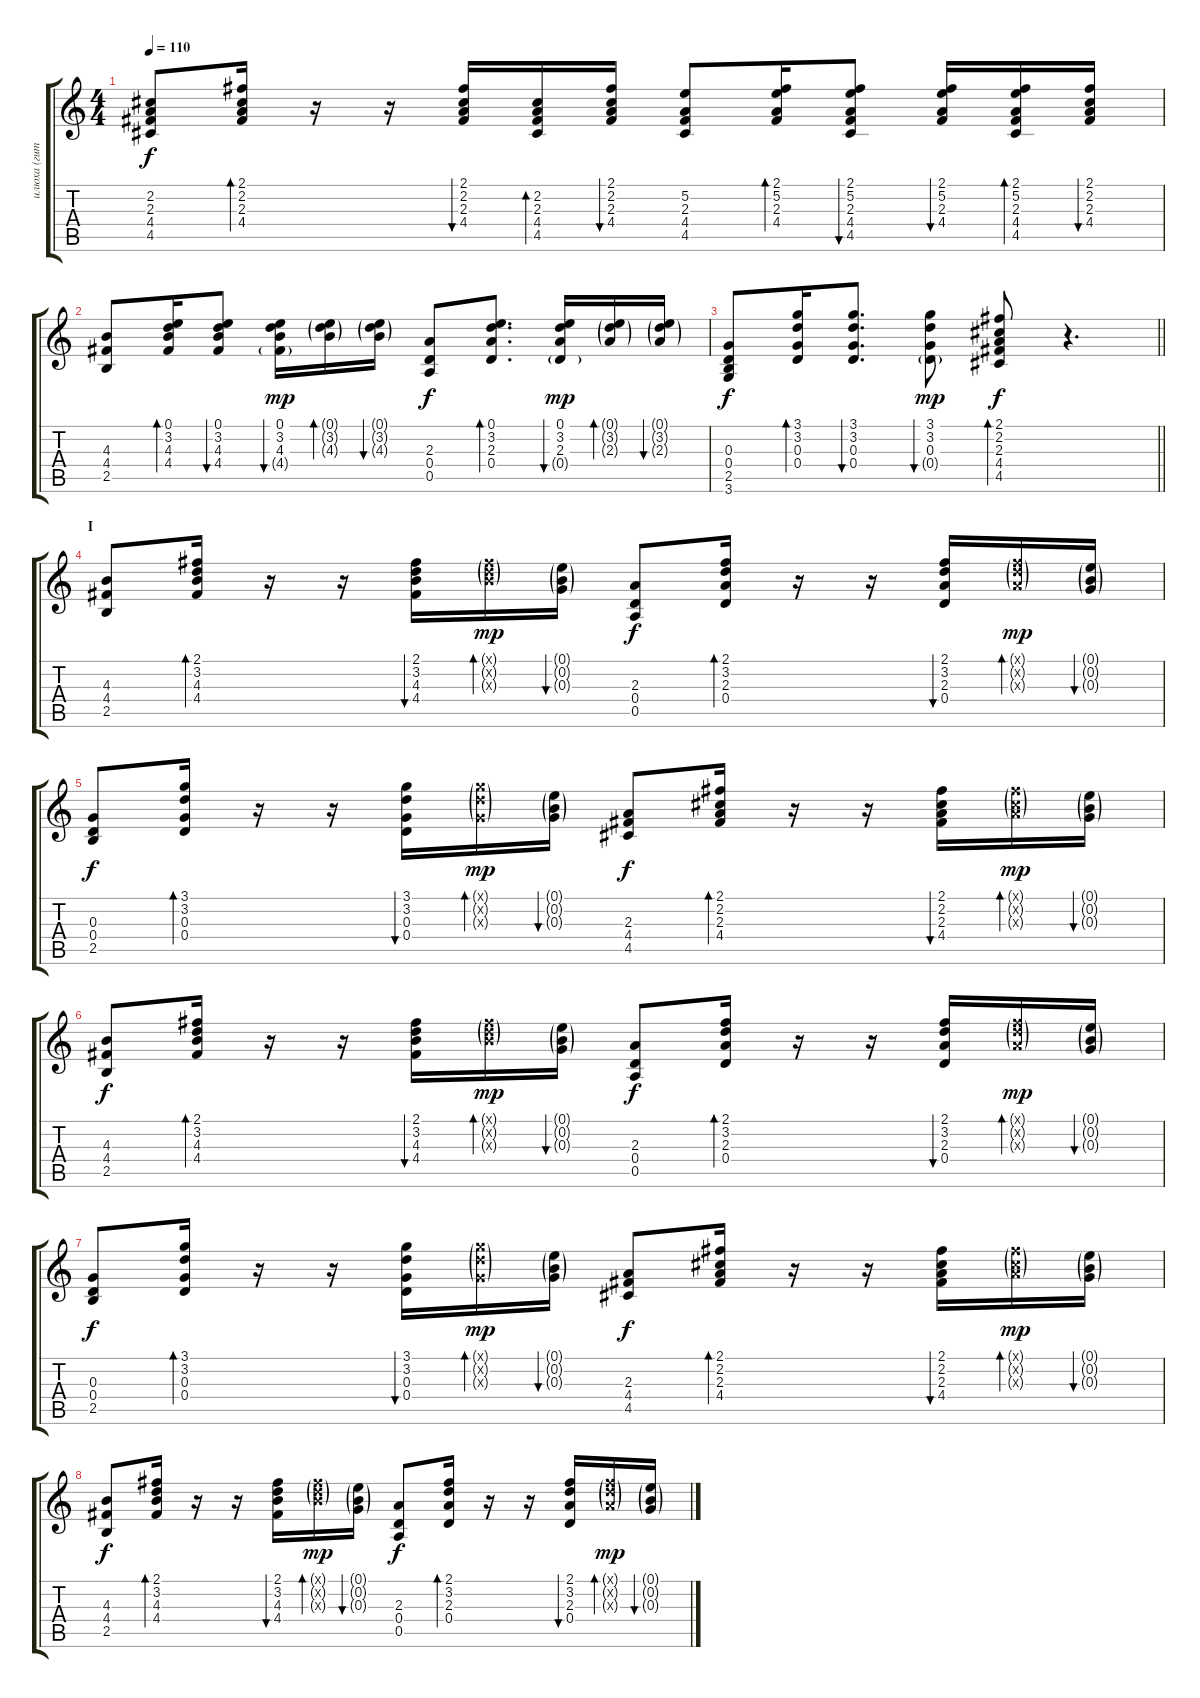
\track ("илюха (гитара)" "илюха (гит") {instrument acousticguitarsteel}
\staff {score tabs}
\tuning (E4 B3 G3 D3 A2 E2) {hide}
\ts (4 4)
\tempo 110
\clef g2
\ks c
(2.2 2.3 4.4 4.5).8{dy f} (2.1 2.2 2.3 4.4).16{bd 30} r.16 r.16 (2.1 2.2 2.3 4.4).16{bu 30} (2.2 2.3 4.4 4.5).16{bd 30} (2.1 2.2 2.3 4.4).16{bu 30} (5.2 2.3 4.4 4.5).8 (2.1 5.2 2.3 4.4).16{bd 30} (2.1 5.2 2.3 4.4 4.5).8{bu 30} (2.1 5.2 2.3 4.4).16{bu 30} (2.1 5.2 2.3 4.4 4.5).16{bd 30} (2.1 2.2 2.3 4.4).16{bu 30} |
(4.3 4.4 2.5).8 (0.1 3.2 4.3 4.4).16{bd 30} (0.1 3.2 4.3 4.4).8{bu 30} (0.1 3.2 4.3 4.4{g}).16{bu 30 dy mp} (0.1{g} 3.2{g} 4.3{g}).16{bd 30} (0.1{g} 3.2{g} 4.3{g}).16{bu 30} (2.3 0.4 0.5).8{dy f} (0.1 3.2 2.3 0.4).8{d bd 30} (0.1 3.2 2.3 0.4{g}).16{bu 30 dy mp} (0.1{g} 3.2{g} 2.3{g}).16{bd 30} (0.1{g} 3.2{g} 2.3{g}).16{bu 30} |
\barLineRight lightlight
(0.3 0.4 2.5 3.6).8{dy f} (3.1 3.2 0.3 0.4).16{bd 30} (3.1 3.2 0.3 0.4).8{d bu 30} (3.1 3.2 0.3 0.4{g}).8{bu 30 dy mp} (2.1 2.2 2.3 4.4 4.5).8{bd 30 dy f} r.4{d} |
\section ("" "I")
(4.3 4.4 2.5).8 (2.1 3.2 4.3 4.4).16{bd 30} r.16 r.16 (2.1 3.2 4.3 4.4).16{bu 30} (2.1{g x} 3.2{g x} 4.3{g x}).16{bd 30 dy mp} (0.1{g} 0.2{g} 0.3{g}).16{bu 30} (2.3 0.4 0.5).8{dy f} (2.1 3.2 2.3 0.4).16{bd 30} r.16 r.16 (2.1 3.2 2.3 0.4).16{bu 30} (2.1{g x} 3.2{g x} 2.3{g x}).16{bd 30 dy mp} (0.1{g} 0.2{g} 0.3{g}).16{bu 30} |
(0.3 0.4 2.5).8{dy f} (3.1 3.2 0.3 0.4).16{bd 30} r.16 r.16 (3.1 3.2 0.3 0.4).16{bu 30} (3.1{g x} 3.2{g x} 0.3{g x}).16{bd 30 dy mp} (0.1{g} 0.2{g} 0.3{g}).16{bu 30} (2.3 4.4 4.5).8{dy f} (2.1 2.2 2.3 4.4).16{bd 30} r.16 r.16 (2.1 2.2 2.3 4.4).16{bu 30} (2.1{g x} 2.2{g x} 2.3{g x}).16{bd 30 dy mp} (0.1{g} 0.2{g} 0.3{g}).16{bu 30} |
(4.3 4.4 2.5).8{dy f} (2.1 3.2 4.3 4.4).16{bd 30} r.16 r.16 (2.1 3.2 4.3 4.4).16{bu 30} (2.1{g x} 3.2{g x} 4.3{g x}).16{bd 30 dy mp} (0.1{g} 0.2{g} 0.3{g}).16{bu 30} (2.3 0.4 0.5).8{dy f} (2.1 3.2 2.3 0.4).16{bd 30} r.16 r.16 (2.1 3.2 2.3 0.4).16{bu 30} (2.1{g x} 3.2{g x} 2.3{g x}).16{bd 30 dy mp} (0.1{g} 0.2{g} 0.3{g}).16{bu 30} |
(0.3 0.4 2.5).8{dy f} (3.1 3.2 0.3 0.4).16{bd 30} r.16 r.16 (3.1 3.2 0.3 0.4).16{bu 30} (3.1{g x} 3.2{g x} 0.3{g x}).16{bd 30 dy mp} (0.1{g} 0.2{g} 0.3{g}).16{bu 30} (2.3 4.4 4.5).8{dy f} (2.1 2.2 2.3 4.4).16{bd 30} r.16 r.16 (2.1 2.2 2.3 4.4).16{bu 30} (2.1{g x} 2.2{g x} 2.3{g x}).16{bd 30 dy mp} (0.1{g} 0.2{g} 0.3{g}).16{bu 30} |
(4.3 4.4 2.5).8{dy f} (2.1 3.2 4.3 4.4).16{bd 30} r.16 r.16 (2.1 3.2 4.3 4.4).16{bu 30} (2.1{g x} 3.2{g x} 4.3{g x}).16{bd 30 dy mp} (0.1{g} 0.2{g} 0.3{g}).16{bu 30} (2.3 0.4 0.5).8{dy f} (2.1 3.2 2.3 0.4).16{bd 30} r.16 r.16 (2.1 3.2 2.3 0.4).16{bu 30} (2.1{g x} 3.2{g x} 2.3{g x}).16{bd 30 dy mp} (0.1{g} 0.2{g} 0.3{g}).16{bu 30}
